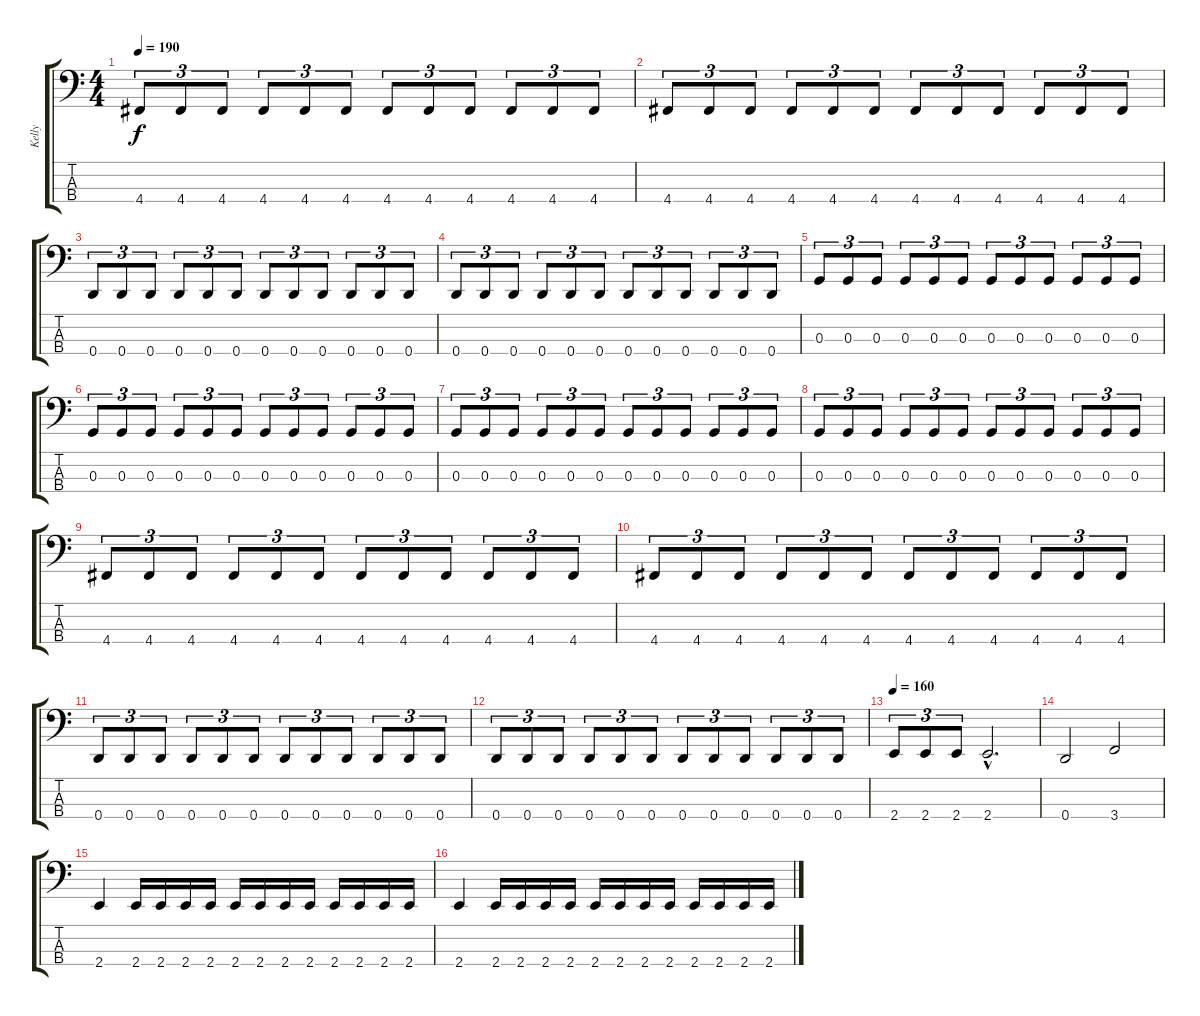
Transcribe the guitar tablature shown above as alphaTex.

\track ("Kelly" "Kelly") {instrument electricbasspick}
\staff {score tabs}
\tuning (F2 C2 G1 D1) {hide}
\ts (4 4)
\tempo 190
\clef f4
\ks c
4.4.8{tu (3 2) dy f} 4.4.8{tu (3 2)} 4.4.8{tu (3 2)} 4.4.8{tu (3 2)} 4.4.8{tu (3 2)} 4.4.8{tu (3 2)} 4.4.8{tu (3 2)} 4.4.8{tu (3 2)} 4.4.8{tu (3 2)} 4.4.8{tu (3 2)} 4.4.8{tu (3 2)} 4.4.8{tu (3 2)} |
4.4.8{tu (3 2)} 4.4.8{tu (3 2)} 4.4.8{tu (3 2)} 4.4.8{tu (3 2)} 4.4.8{tu (3 2)} 4.4.8{tu (3 2)} 4.4.8{tu (3 2)} 4.4.8{tu (3 2)} 4.4.8{tu (3 2)} 4.4.8{tu (3 2)} 4.4.8{tu (3 2)} 4.4.8{tu (3 2)} |
0.4.8{tu (3 2)} 0.4.8{tu (3 2)} 0.4.8{tu (3 2)} 0.4.8{tu (3 2)} 0.4.8{tu (3 2)} 0.4.8{tu (3 2)} 0.4.8{tu (3 2)} 0.4.8{tu (3 2)} 0.4.8{tu (3 2)} 0.4.8{tu (3 2)} 0.4.8{tu (3 2)} 0.4.8{tu (3 2)} |
0.4.8{tu (3 2)} 0.4.8{tu (3 2)} 0.4.8{tu (3 2)} 0.4.8{tu (3 2)} 0.4.8{tu (3 2)} 0.4.8{tu (3 2)} 0.4.8{tu (3 2)} 0.4.8{tu (3 2)} 0.4.8{tu (3 2)} 0.4.8{tu (3 2)} 0.4.8{tu (3 2)} 0.4.8{tu (3 2)} |
0.3.8{tu (3 2)} 0.3.8{tu (3 2)} 0.3.8{tu (3 2)} 0.3.8{tu (3 2)} 0.3.8{tu (3 2)} 0.3.8{tu (3 2)} 0.3.8{tu (3 2)} 0.3.8{tu (3 2)} 0.3.8{tu (3 2)} 0.3.8{tu (3 2)} 0.3.8{tu (3 2)} 0.3.8{tu (3 2)} |
0.3.8{tu (3 2)} 0.3.8{tu (3 2)} 0.3.8{tu (3 2)} 0.3.8{tu (3 2)} 0.3.8{tu (3 2)} 0.3.8{tu (3 2)} 0.3.8{tu (3 2)} 0.3.8{tu (3 2)} 0.3.8{tu (3 2)} 0.3.8{tu (3 2)} 0.3.8{tu (3 2)} 0.3.8{tu (3 2)} |
0.3.8{tu (3 2)} 0.3.8{tu (3 2)} 0.3.8{tu (3 2)} 0.3.8{tu (3 2)} 0.3.8{tu (3 2)} 0.3.8{tu (3 2)} 0.3.8{tu (3 2)} 0.3.8{tu (3 2)} 0.3.8{tu (3 2)} 0.3.8{tu (3 2)} 0.3.8{tu (3 2)} 0.3.8{tu (3 2)} |
0.3.8{tu (3 2)} 0.3.8{tu (3 2)} 0.3.8{tu (3 2)} 0.3.8{tu (3 2)} 0.3.8{tu (3 2)} 0.3.8{tu (3 2)} 0.3.8{tu (3 2)} 0.3.8{tu (3 2)} 0.3.8{tu (3 2)} 0.3.8{tu (3 2)} 0.3.8{tu (3 2)} 0.3.8{tu (3 2)} |
4.4.8{tu (3 2)} 4.4.8{tu (3 2)} 4.4.8{tu (3 2)} 4.4.8{tu (3 2)} 4.4.8{tu (3 2)} 4.4.8{tu (3 2)} 4.4.8{tu (3 2)} 4.4.8{tu (3 2)} 4.4.8{tu (3 2)} 4.4.8{tu (3 2)} 4.4.8{tu (3 2)} 4.4.8{tu (3 2)} |
4.4.8{tu (3 2)} 4.4.8{tu (3 2)} 4.4.8{tu (3 2)} 4.4.8{tu (3 2)} 4.4.8{tu (3 2)} 4.4.8{tu (3 2)} 4.4.8{tu (3 2)} 4.4.8{tu (3 2)} 4.4.8{tu (3 2)} 4.4.8{tu (3 2)} 4.4.8{tu (3 2)} 4.4.8{tu (3 2)} |
0.4.8{tu (3 2)} 0.4.8{tu (3 2)} 0.4.8{tu (3 2)} 0.4.8{tu (3 2)} 0.4.8{tu (3 2)} 0.4.8{tu (3 2)} 0.4.8{tu (3 2)} 0.4.8{tu (3 2)} 0.4.8{tu (3 2)} 0.4.8{tu (3 2)} 0.4.8{tu (3 2)} 0.4.8{tu (3 2)} |
0.4.8{tu (3 2)} 0.4.8{tu (3 2)} 0.4.8{tu (3 2)} 0.4.8{tu (3 2)} 0.4.8{tu (3 2)} 0.4.8{tu (3 2)} 0.4.8{tu (3 2)} 0.4.8{tu (3 2)} 0.4.8{tu (3 2)} 0.4.8{tu (3 2)} 0.4.8{tu (3 2)} 0.4.8{tu (3 2)} |
\tempo 160
2.4.8{tu (3 2)} 2.4.8{tu (3 2)} 2.4.8{tu (3 2)} 2.4{hac}.2{d} |
0.4.2 3.4.2 |
2.4.4 2.4.16 2.4.16 2.4.16 2.4.16 2.4.16 2.4.16 2.4.16 2.4.16 2.4.16 2.4.16 2.4.16 2.4.16 |
2.4.4 2.4.16 2.4.16 2.4.16 2.4.16 2.4.16 2.4.16 2.4.16 2.4.16 2.4.16 2.4.16 2.4.16 2.4.16
